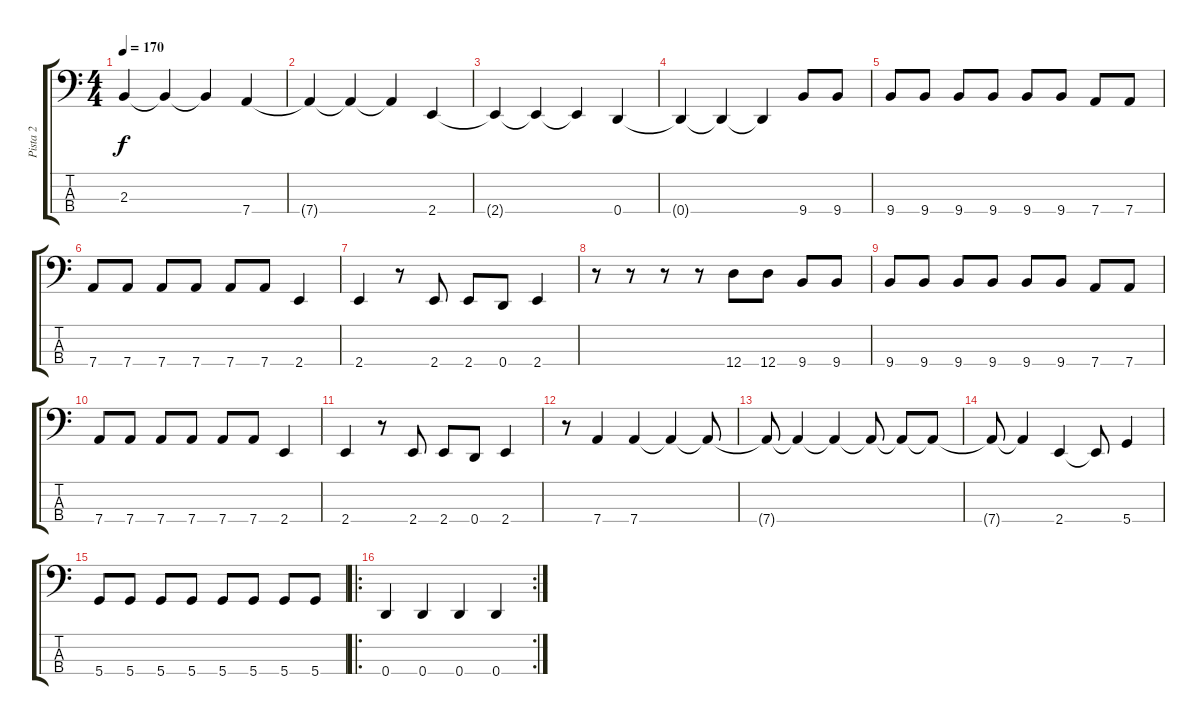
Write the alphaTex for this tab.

\track ("Pista 2" "Pista 2") {instrument electricbasspick}
\staff {score tabs}
\tuning (G2 D2 A1 D1) {hide}
\ts (4 4)
\tempo 170
\clef f4
\ks c
2.3{t}.4{dy f} 2.3{t}.4 2.3{t}.4 7.4.4 |
7.4{t}.4 7.4{t}.4 7.4{t}.4 2.4.4 |
2.4{t}.4 2.4{t}.4 2.4{t}.4 0.4.4 |
0.4{t}.4 0.4{t}.4 0.4{t}.4 9.4.8 9.4.8 |
9.4.8 9.4.8 9.4.8 9.4.8 9.4.8 9.4.8 7.4.8 7.4.8 |
7.4.8 7.4.8 7.4.8 7.4.8 7.4.8 7.4.8 2.4.4 |
2.4.4 r.8 2.4.8 2.4.8 0.4.8 2.4.4 |
r.8 r.8 r.8 r.8 12.4.8 12.4.8 9.4.8 9.4.8 |
9.4.8 9.4.8 9.4.8 9.4.8 9.4.8 9.4.8 7.4.8 7.4.8 |
7.4.8 7.4.8 7.4.8 7.4.8 7.4.8 7.4.8 2.4.4 |
2.4.4 r.8 2.4.8 2.4.8 0.4.8 2.4.4 |
r.8 7.4.4 7.4.4 7.4{t}.4 7.4{t}.8 |
7.4{t}.8 7.4{t}.4 7.4{t}.4 7.4{t}.8 7.4{t}.8 7.4{t}.8 |
7.4{t}.8 7.4{t}.4 2.4.4 2.4{t}.8 5.4.4 |
5.4.8 5.4.8 5.4.8 5.4.8 5.4.8 5.4.8 5.4.8 5.4.8 |
\ro
\rc 2
0.4.4 0.4.4 0.4.4 0.4.4
